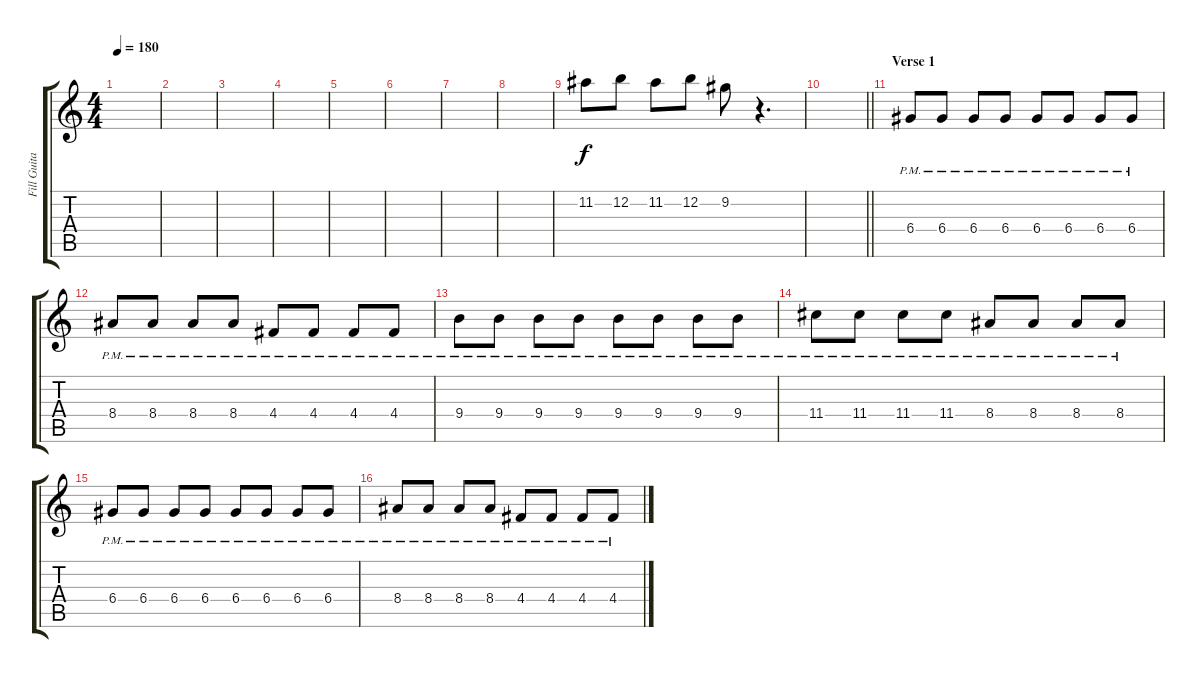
\track ("Fill Guitar" "Fill Guita") {instrument overdrivenguitar}
\staff {score tabs}
\tuning (E4 B3 G3 D3 A2 D2) {hide}
\ts (4 4)
\tempo 180
\clef g2
\ks c
|
|
|
|
|
|
|
|
11.2.8 12.2.8 11.2.8 12.2.8 9.2.8 r.4{d} |
\barLineRight lightlight
|
\section ("" "Verse 1")
6.4{pm}.8 6.4{pm}.8 6.4{pm}.8 6.4{pm}.8 6.4{pm}.8 6.4{pm}.8 6.4{pm}.8 6.4{pm}.8 |
8.4{pm}.8 8.4{pm}.8 8.4{pm}.8 8.4{pm}.8 4.4{pm}.8 4.4{pm}.8 4.4{pm}.8 4.4{pm}.8 |
9.4{pm}.8 9.4{pm}.8 9.4{pm}.8 9.4{pm}.8 9.4{pm}.8 9.4{pm}.8 9.4{pm}.8 9.4{pm}.8 |
11.4{pm}.8 11.4{pm}.8 11.4{pm}.8 11.4{pm}.8 8.4{pm}.8 8.4{pm}.8 8.4{pm}.8 8.4{pm}.8 |
6.4{pm}.8 6.4{pm}.8 6.4{pm}.8 6.4{pm}.8 6.4{pm}.8 6.4{pm}.8 6.4{pm}.8 6.4{pm}.8 |
8.4{pm}.8 8.4{pm}.8 8.4{pm}.8 8.4{pm}.8 4.4{pm}.8 4.4{pm}.8 4.4{pm}.8 4.4{pm}.8
